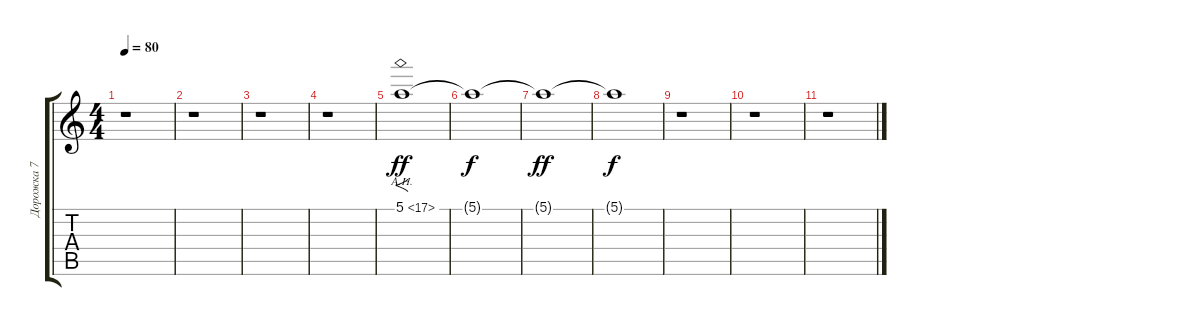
\track ("Дорожка 7" "Дорожка 7") {instrument distortionguitar}
\staff {score tabs}
\tuning (E4 B3 G3 D3 A2 E2) {hide}
\ts (4 4)
\tempo 80
\clef g2
\ks c
r.1{dy ff} |
r.1 |
r.1 |
r.1 |
5.1{ah 12}.1{f balance 15} |
5.1{t}.1{dy f} |
5.1{t}.1{dy ff volume 1} |
5.1{t}.1{dy f} |
r.1 |
r.1 |
r.1
